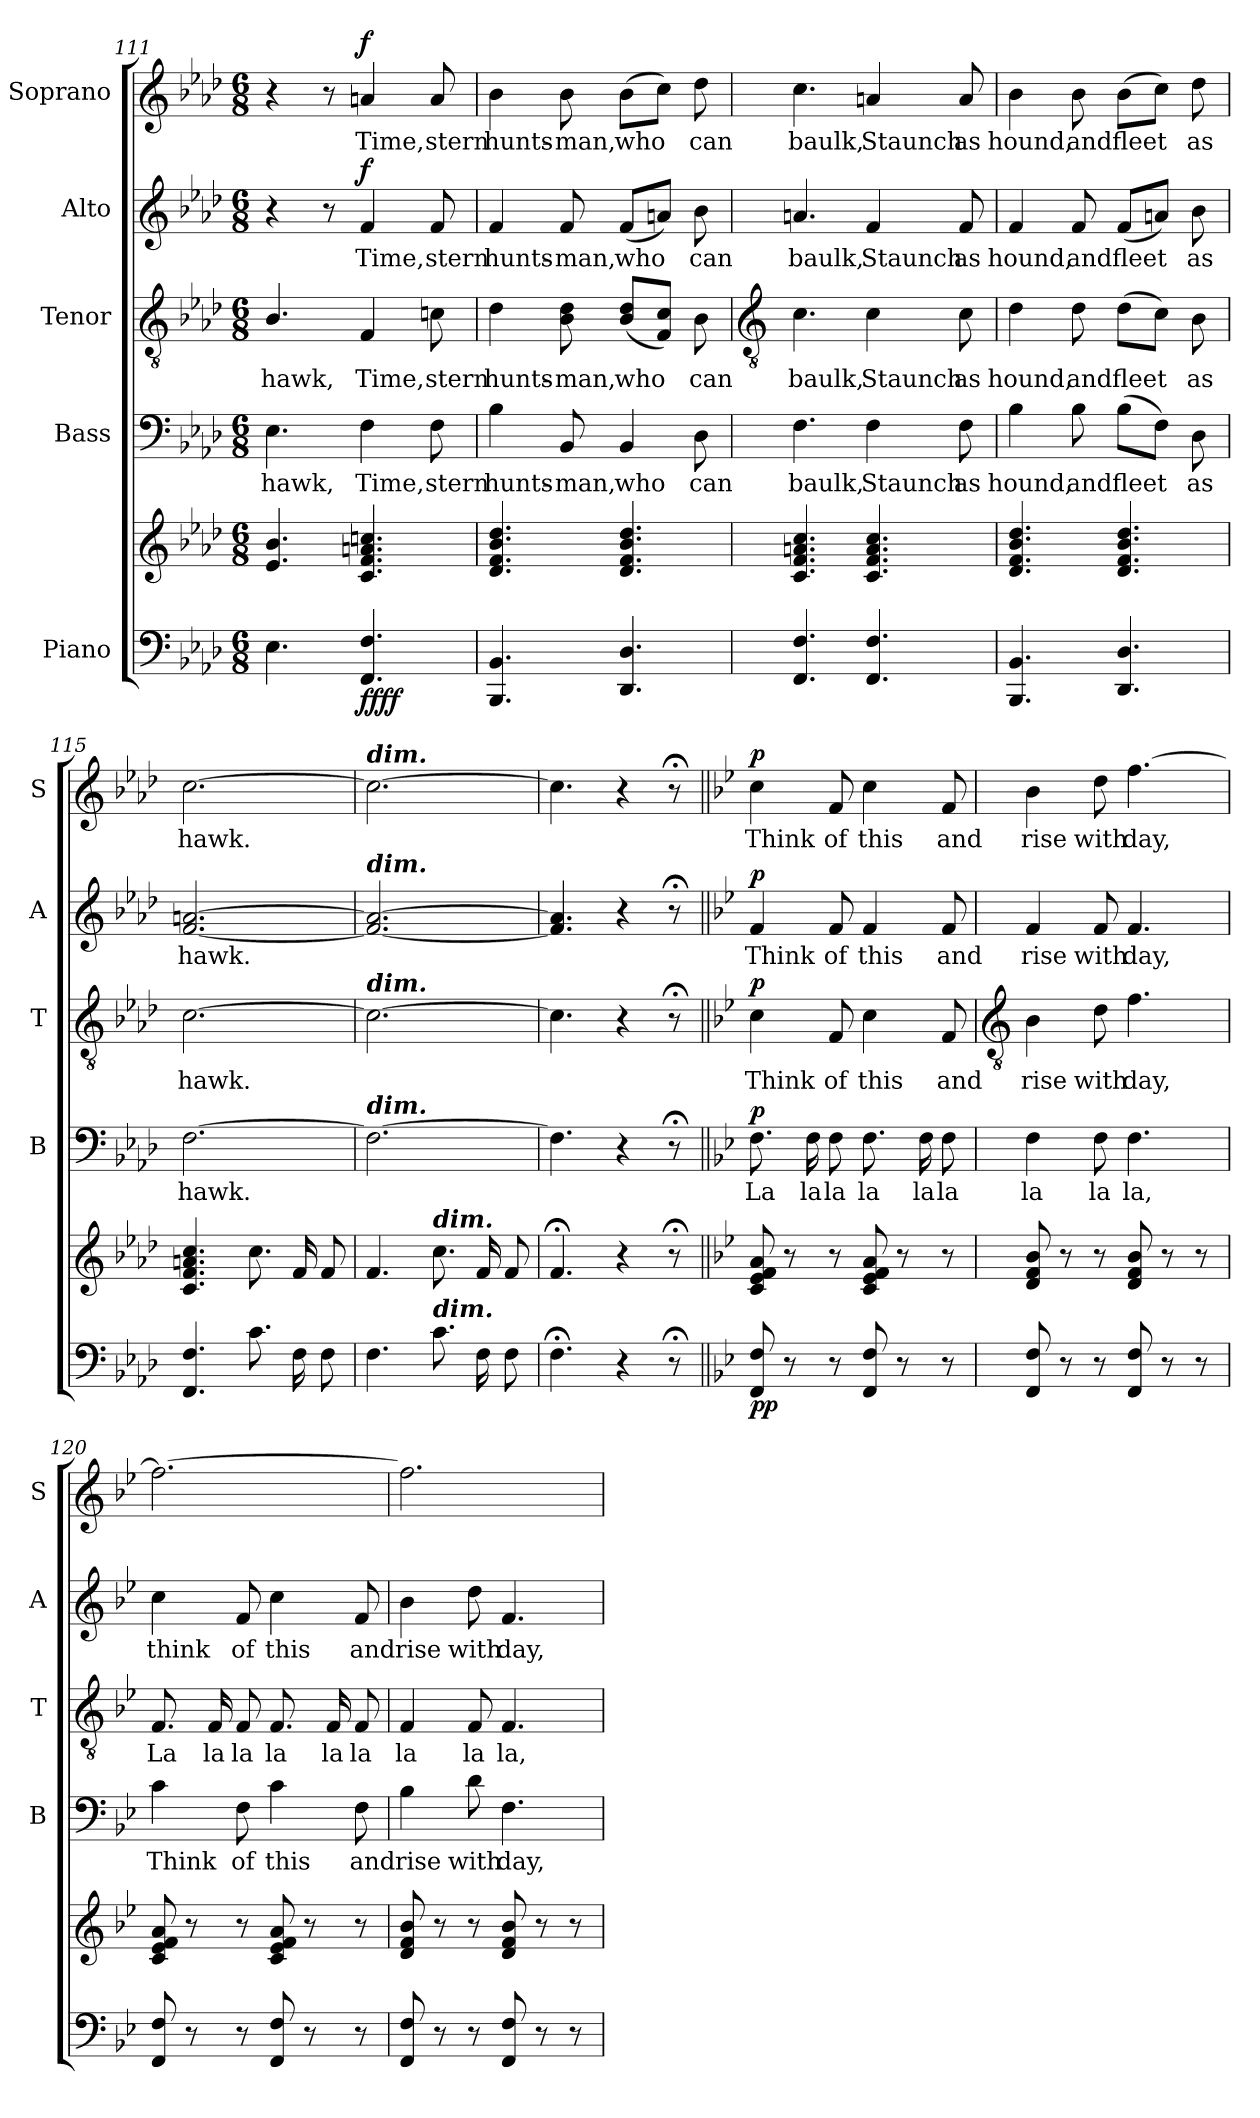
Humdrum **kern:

**kern	**kern	**dynam	**kern	**text	**dynam	**kern	**text	**dynam	**kern	**text	**dynam	**kern	**text	**dynam
*part5	*part5	*part5	*part4	*part4	*part4	*part3	*part3	*part3	*part2	*part2	*part2	*part1	*part1	*part1
*staff6	*staff5	*staff5/6	*staff4	*staff4	*staff4	*staff3	*staff3	*staff3	*staff2	*staff2	*staff2	*staff1	*staff1	*staff1
*I"Piano	*	*	*I"Bass	*	*	*I"Tenor	*	*	*I"Alto	*	*	*I"Soprano	*	*
*	*	*	*I'B	*	*	*I'T	*	*	*I'A	*	*	*I'S	*	*
*clefF4	*clefG2	*	*clefF4	*	*	*clefGv2	*	*	*clefG2	*	*	*clefG2	*	*
*k[b-e-a-d-]	*k[b-e-a-d-]	*	*k[b-e-a-d-]	*	*	*k[b-e-a-d-]	*	*	*k[b-e-a-d-]	*	*	*k[b-e-a-d-]	*	*
*A-:	*A-:	*	*A-:	*	*	*A-:	*	*	*A-:	*	*	*A-:	*	*
*M6/8	*M6/8	*	*M6/8	*	*	*M6/8	*	*	*M6/8	*	*	*M6/8	*	*
=111	=111	=111	=111	=111	=111	=111	=111	=111	=111	=111	=111	=111	=111	=111
!	!	!	!	!LO:LY:b	!	!	!LO:LY:b	!	!	!	!	!	!	!
4.E-\	4.e-/ 4.b-/	.	4.E-\	hawk,	.	4.B-/	hawk,	.	4r	.	.	4r	.	.
.	.	.	.	.	.	.	.	.	8r	.	.	8r	.	.
!	!	!LO:DY:b=2	!	!LO:LY:b	!	!	!LO:LY:b	!	!	!LO:LY:b	!	!	!LO:LY:b	!
!	!	!LO:DY:n=1:b	!	!	!	!	!	!	!	!	!LO:DY:b	!	!	!LO:DY:b
4.FF 4.F	4.c 4.f 4.an 4.ccn	ff ff	4F	Time,	.	4F	Time,	.	4f	Time,	f	4an	Time,	f
!	!	!	!	!LO:LY:b	!	!	!LO:LY:b	!	!	!LO:LY:b	!	!	!LO:LY:b	!
.	.	.	8F	stern	.	8cn	stern	.	8f	stern	.	8a	stern	.
=112	=112	=112	=112	=112	=112	=112	=112	=112	=112	=112	=112	=112	=112	=112
!	!	!	!	!LO:LY:b	!	!	!LO:LY:b	!	!	!LO:LY:b	!	!	!LO:LY:b	!
4.BBB- 4.BB-	4.d- 4.f 4.b- 4.dd-	.	4B-	hunts-	.	4d-	hunts-	.	4f	hunts-	.	4b-	hunts-	.
!	!	!	!	!LO:LY:b	!	!	!LO:LY:b	!	!	!LO:LY:b	!	!	!LO:LY:b	!
.	.	.	8BB-	-man,	.	8B- 8d-	-man,	.	8f	-man,	.	8b-	-man,	.
!	!	!	!	!LO:LY:b	!	!	!LO:LY:b	!	!	!LO:LY:b	!	!	!LO:LY:b	!
4.DD- 4.D-	4.d- 4.f 4.b- 4.dd-	.	4BB-	who	.	(<8B- 8d-L	who	.	(<8fL	who	.	(>8b-L	who	.
.	.	.	.	.	.	8F 8cJ)	.	.	8anJ)	.	.	8ccJ)	.	.
!	!	!	!	!LO:LY:b	!	!	!LO:LY:b	!	!	!LO:LY:b	!	!	!LO:LY:b	!
.	.	.	8D-	can	.	8B-	can	.	8b-	can	.	8dd-	can	.
!!LO:LB:g=z
=113	=113	=113	=113	=113	=113	=113	=113	=113	=113	=113	=113	=113	=113	=113
*	*	*	*	*	*	*clefGv2	*	*	*	*	*	*	*	*
!	!	!	!	!LO:LY:b	!	!	!LO:LY:b	!	!	!LO:LY:b	!	!	!LO:LY:b	!
4.FF 4.F	4.c 4.f 4.an 4.cc	.	4.F	baulk,	.	4.c	baulk,	.	4.an	baulk,	.	4.cc	baulk,	.
!	!	!	!	!LO:LY:b	!	!	!LO:LY:b	!	!	!LO:LY:b	!	!	!LO:LY:b	!
4.FF 4.F	4.c 4.f 4.a 4.cc	.	4F	Staunch	.	4c	Staunch	.	4f	Staunch	.	4an	Staunch	.
!	!	!	!	!LO:LY:b	!	!	!LO:LY:b	!	!	!LO:LY:b	!	!	!LO:LY:b	!
.	.	.	8F	as	.	8c	as	.	8f	as	.	8a	as	.
=114	=114	=114	=114	=114	=114	=114	=114	=114	=114	=114	=114	=114	=114	=114
!	!	!	!	!LO:LY:b	!	!	!LO:LY:b	!	!	!LO:LY:b	!	!	!LO:LY:b	!
4.BBB- 4.BB-	4.d- 4.f 4.b- 4.dd-	.	4B-	hound,	.	4d-	hound,	.	4f	hound,	.	4b-	hound,	.
!	!	!	!	!LO:LY:b	!	!	!LO:LY:b	!	!	!LO:LY:b	!	!	!LO:LY:b	!
.	.	.	8B-	and	.	8d-	and	.	8f	and	.	8b-	and	.
!	!	!	!	!LO:LY:b	!	!	!LO:LY:b	!	!	!LO:LY:b	!	!	!LO:LY:b	!
4.DD- 4.D-	4.d- 4.f 4.b- 4.dd-	.	(>8B-L	fleet	.	(>8d-L	fleet	.	(<8fL	fleet	.	(>8b-L	fleet	.
.	.	.	8FJ)	.	.	8cJ)	.	.	8anJ)	.	.	8ccJ)	.	.
!	!	!	!	!LO:LY:b	!	!	!LO:LY:b	!	!	!LO:LY:b	!	!	!LO:LY:b	!
.	.	.	8D-	as	.	8B-	as	.	8b-	as	.	8dd-	as	.
=115	=115	=115	=115	=115	=115	=115	=115	=115	=115	=115	=115	=115	=115	=115
!	!	!	!	!LO:LY:b	!	!	!LO:LY:b	!	!	!LO:LY:b	!	!	!LO:LY:b	!
4.FF 4.F	4.c 4.f 4.an 4.cc	.	[2.F	hawk.	.	[2.c	hawk.	.	[2.f [2.an	hawk.	.	[2.cc	hawk.	.
8.cL	8.ccL	.	.	.	.	.	.	.	.	.	.	.	.	.
16FL	16fL	.	.	.	.	.	.	.	.	.	.	.	.	.
8FJ	8fJ	.	.	.	.	.	.	.	.	.	.	.	.	.
=116	=116	=116	=116	=116	=116	=116	=116	=116	=116	=116	=116	=116	=116	=116
!	!	!	!	!	!	!	!	!	!	!	!	!LO:TX:a:Bi:t=dim.	!	!
!	!	!	!	!	!	!	!	!	!LO:TX:a:Bi:t=dim.	!	!	!	!	!
!	!	!	!	!	!	!LO:TX:a:Bi:t=dim.	!	!	!	!	!	!	!	!
!	!	!	!LO:TX:a:Bi:t=dim.	!	!	!	!	!	!	!	!	!	!	!
4.F	4.f	.	2.F_	.	.	2.c_	.	.	2.f_ 2.a_	.	.	2.cc_	.	.
!	!LO:TX:a:Bi:t=dim.	!	!	!	!	!	!	!	!	!	!	!	!	!
!LO:TX:a:Bi:t=dim.	!	!	!	!	!	!	!	!	!	!	!	!	!	!
8.cL	8.ccL	.	.	.	.	.	.	.	.	.	.	.	.	.
16FL	16fL	.	.	.	.	.	.	.	.	.	.	.	.	.
8FJ	8fJ	.	.	.	.	.	.	.	.	.	.	.	.	.
=117	=117	=117	=117	=117	=117	=117	=117	=117	=117	=117	=117	=117	=117	=117
4.F;<	4.f;<	.	4.F]	.	.	4.c]	.	.	4.f] 4.a]	.	.	4.cc]	.	.
4r	4r	.	4r	.	.	4r	.	.	4r	.	.	4r	.	.
8r;<	8r;<	.	8r;<	.	.	8r;<	.	.	8r;<	.	.	8r;<	.	.
=118||	=118||	=118||	=118||	=118||	=118||	=118||	=118||	=118||	=118||	=118||	=118||	=118||	=118||	=118||
*k[b-e-]	*k[b-e-]	*	*k[b-e-]	*	*	*k[b-e-]	*	*	*k[b-e-]	*	*	*k[b-e-]	*	*
*B-:	*B-:	*	*B-:	*	*	*B-:	*	*	*B-:	*	*	*B-:	*	*
!	!	!LO:DY:b=2	!	!LO:LY:b	!	!	!LO:LY:b	!	!	!LO:LY:b	!	!	!LO:LY:b	!
!	!	!LO:DY:n=1:b	!	!	!LO:DY:b	!	!	!LO:DY:b	!	!	!LO:DY:b	!	!	!LO:DY:b
8FF 8F	8c 8e- 8f 8a	p p	8.F	La	p	4c	Think	p	4f	Think	p	4cc	Think	p
8r	8r	.	.	.	.	.	.	.	.	.	.	.	.	.
!	!	!	!	!LO:LY:b	!	!	!	!	!	!	!	!	!	!
.	.	.	16F	la	.	.	.	.	.	.	.	.	.	.
!	!	!	!	!LO:LY:b	!	!	!LO:LY:b	!	!	!LO:LY:b	!	!	!LO:LY:b	!
8r	8r	.	8F	la	.	8F	of	.	8f	of	.	8f	of	.
!	!	!	!	!LO:LY:b	!	!	!LO:LY:b	!	!	!LO:LY:b	!	!	!LO:LY:b	!
8FF 8F	8c 8e- 8f 8a	.	8.F	la	.	4c	this	.	4f	this	.	4cc	this	.
8r	8r	.	.	.	.	.	.	.	.	.	.	.	.	.
!	!	!	!	!LO:LY:b	!	!	!	!	!	!	!	!	!	!
.	.	.	16F	la	.	.	.	.	.	.	.	.	.	.
!	!	!	!	!LO:LY:b	!	!	!LO:LY:b	!	!	!LO:LY:b	!	!	!LO:LY:b	!
8r	8r	.	8F	la	.	8F	and	.	8f	and	.	8f	and	.
!!LO:LB:g=z
=119	=119	=119	=119	=119	=119	=119	=119	=119	=119	=119	=119	=119	=119	=119
*	*	*	*	*	*	*clefGv2	*	*	*	*	*	*	*	*
!	!	!	!	!LO:LY:b	!	!	!LO:LY:b	!	!	!LO:LY:b	!	!	!LO:LY:b	!
8FF 8F	8d 8f 8b-	.	4F	la	.	4B-	rise	.	4f	rise	.	4b-	rise	.
8r	8r	.	.	.	.	.	.	.	.	.	.	.	.	.
!	!	!	!	!LO:LY:b	!	!	!LO:LY:b	!	!	!LO:LY:b	!	!	!LO:LY:b	!
8r	8r	.	8F	la	.	8d	with	.	8f	with	.	8dd	with	.
!	!	!	!	!LO:LY:b	!	!	!LO:LY:b	!	!	!LO:LY:b	!	!	!LO:LY:b	!
8FF 8F	8d 8f 8b-	.	4.F	la,	.	4.f	day,	.	4.f	day,	.	[4.ff	day,	.
8r	8r	.	.	.	.	.	.	.	.	.	.	.	.	.
8r	8r	.	.	.	.	.	.	.	.	.	.	.	.	.
=120	=120	=120	=120	=120	=120	=120	=120	=120	=120	=120	=120	=120	=120	=120
!	!	!	!	!LO:LY:b	!	!	!LO:LY:b	!	!	!LO:LY:b	!	!	!	!
8FF 8F	8c 8e- 8f 8a	.	4c	Think	.	8.F	La	.	4cc	think	.	2.ff_	.	.
8r	8r	.	.	.	.	.	.	.	.	.	.	.	.	.
!	!	!	!	!	!	!	!LO:LY:b	!	!	!	!	!	!	!
.	.	.	.	.	.	16F	la	.	.	.	.	.	.	.
!	!	!	!	!LO:LY:b	!	!	!LO:LY:b	!	!	!LO:LY:b	!	!	!	!
8r	8r	.	8F	of	.	8F	la	.	8f	of	.	.	.	.
!	!	!	!	!LO:LY:b	!	!	!LO:LY:b	!	!	!LO:LY:b	!	!	!	!
8FF 8F	8c 8e- 8f 8a	.	4c	this	.	8.F	la	.	4cc	this	.	.	.	.
8r	8r	.	.	.	.	.	.	.	.	.	.	.	.	.
!	!	!	!	!	!	!	!LO:LY:b	!	!	!	!	!	!	!
.	.	.	.	.	.	16F	la	.	.	.	.	.	.	.
!	!	!	!	!LO:LY:b	!	!	!LO:LY:b	!	!	!LO:LY:b	!	!	!	!
8r	8r	.	8F	and	.	8F	la	.	8f	and	.	.	.	.
=121	=121	=121	=121	=121	=121	=121	=121	=121	=121	=121	=121	=121	=121	=121
!	!	!	!	!LO:LY:b	!	!	!LO:LY:b	!	!	!LO:LY:b	!	!	!	!
8FF 8F	8d 8f 8b-	.	4B-	rise	.	4F	la	.	4b-	rise	.	2.ff]	.	.
8r	8r	.	.	.	.	.	.	.	.	.	.	.	.	.
!	!	!	!	!LO:LY:b	!	!	!LO:LY:b	!	!	!LO:LY:b	!	!	!	!
8r	8r	.	8d	with	.	8F	la	.	8dd	with	.	.	.	.
!	!	!	!	!LO:LY:b	!	!	!LO:LY:b	!	!	!LO:LY:b	!	!	!	!
8FF 8F	8d 8f 8b-	.	4.F	day,	.	4.F	la,	.	4.f	day,	.	.	.	.
8r	8r	.	.	.	.	.	.	.	.	.	.	.	.	.
8r	8r	.	.	.	.	.	.	.	.	.	.	.	.	.
=	=	=	=	=	=	=	=	=	=	=	=	=	=	=
*-	*-	*-	*-	*-	*-	*-	*-	*-	*-	*-	*-	*-	*-	*-
